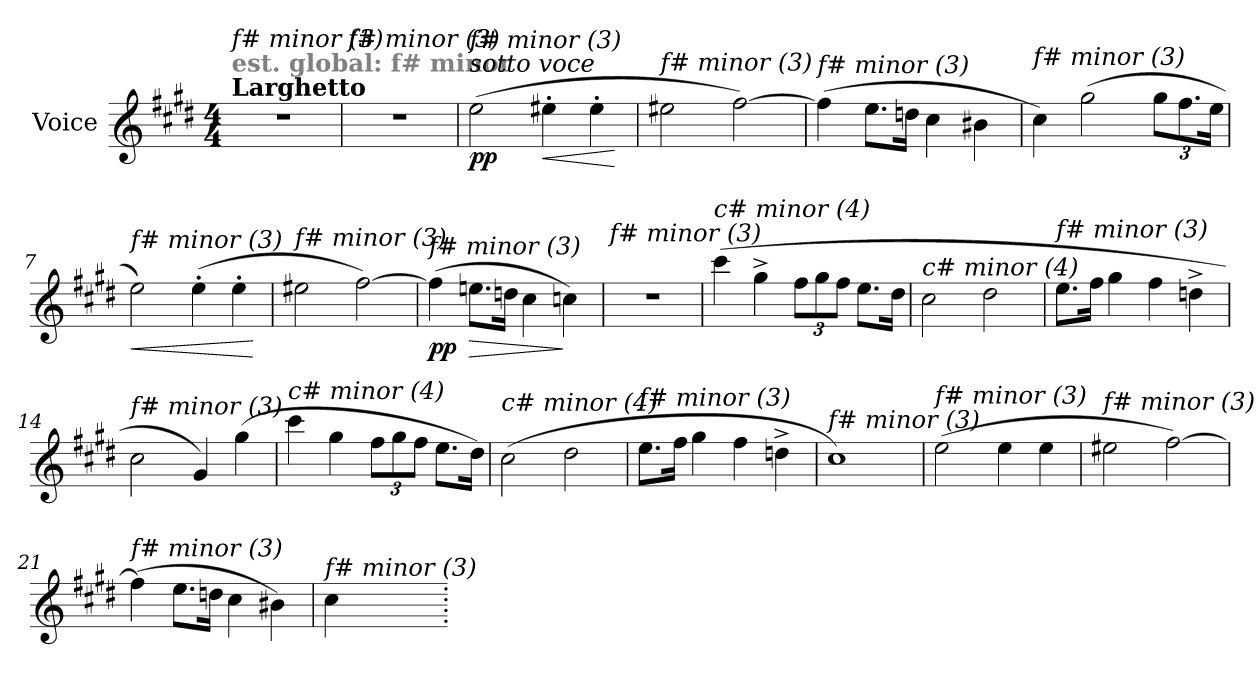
**kern	**dynam
*part1	*part1
*staff1	*staff1
*I"Voice	*
*I'V	*
*clefG2	*
*k[f#c#g#d#]	*
*M4/4	*
*MM84	*
=1	=1
!LO:TX:a:B:t=Larghetto	!
!LO:TX:a:B:color=#808080:t=est. global&colon; f# minor	!
!LO:TX:i:t=f# minor (3)	!
1r	.
=2	=2
!LO:TX:i:t=f# minor (3)	!
1r	.
=3	=3
!LO:TX:a:i:t=sotto voce	!
!LO:TX:i:t=f# minor (3)	!
!	!LO:DY:b
(>2ee\	pp
!	!LO:HP:b
4ee#X'\	<
4ee#'\	.
.	[
=4	=4
!LO:TX:i:t=f# minor (3)	!
2ee#X\	.
[2ff#\)	.
=5	=5
!LO:TX:i:t=f# minor (3)	!
(>4ff#\]	.
8.ee\L	.
16ddn\Jk	.
4cc#\	.
4b#Xi\	.
=6	=6
!LO:TX:i:t=f# minor (3)	!
4cc#\)	.
(>2gg#\	.
*Xbrackettup	*
12gg#\L	.
12.ff#\	.
24ee\Jk	.
=7	=7
!LO:TX:i:t=f# minor (3)	!
!	!LO:HP:b
2ee\)	<
(>4ee'\	.
4ee'\	.
.	[
!!LO:LB:g=z
=8	=8
!LO:TX:i:t=f# minor (3)	!
2ee#X\	.
[2ff#\)	.
=9	=9
!LO:TX:i:t=f# minor (3)	!
!	!LO:DY:b
(>4ff#\]	pp
!	!LO:HP:b
8.een\L	>
16ddn\Jk	.
4cc#\	.
4ccnj\)	]
=10	=10
!LO:TX:i:t=f# minor (3)	!
1r	.
=11	=11
!LO:TX:i:t=c# minor (4)	!
(>4ccc#\	.
4gg#^\	.
12ff#\L	.
12gg#\	.
12ff#\J	.
8.ee\L	.
16dd#\Jk	.
=12	=12
!LO:TX:i:t=c# minor (4)	!
2cc#\	.
2dd#\	.
=13	=13
!LO:TX:i:t=f# minor (3)	!
8.ee\L	.
16ff#\Jk	.
4gg#\	.
4ff#\	.
4ddn^\	.
=14	=14
!LO:TX:i:t=f# minor (3)	!
2cc#\	.
4g#/)	.
(>4gg#\	.
!!LO:LB:g=z
=15	=15
!LO:TX:i:t=c# minor (4)	!
4ccc#\	.
4gg#\	.
12ff#\L	.
12gg#\	.
12ff#\J	.
8.ee\L	.
16dd#\Jk)	.
=16	=16
!LO:TX:i:t=c# minor (4)	!
(>2cc#\	.
2dd#\	.
=17	=17
!LO:TX:i:t=f# minor (3)	!
8.ee\L	.
16ff#\Jk	.
4gg#\	.
4ff#\	.
4ddn^\	.
=18	=18
!LO:TX:i:t=f# minor (3)	!
1cc#)	.
=19	=19
!LO:TX:i:t=f# minor (3)	!
(>2ee\	.
4ee\	.
4ee\	.
=20	=20
!LO:TX:i:t=f# minor (3)	!
2ee#X\	.
[2ff#\)	.
=21	=21
!LO:TX:i:t=f# minor (3)	!
(>4ff#\]	.
8.ee\L	.
16ddn\Jk	.
4cc#\	.
4b#Xi\)	.
=22	=22
!LO:TX:i:t=f# minor (3)	!
4cc#\	.
=.	=.
*-	*-
